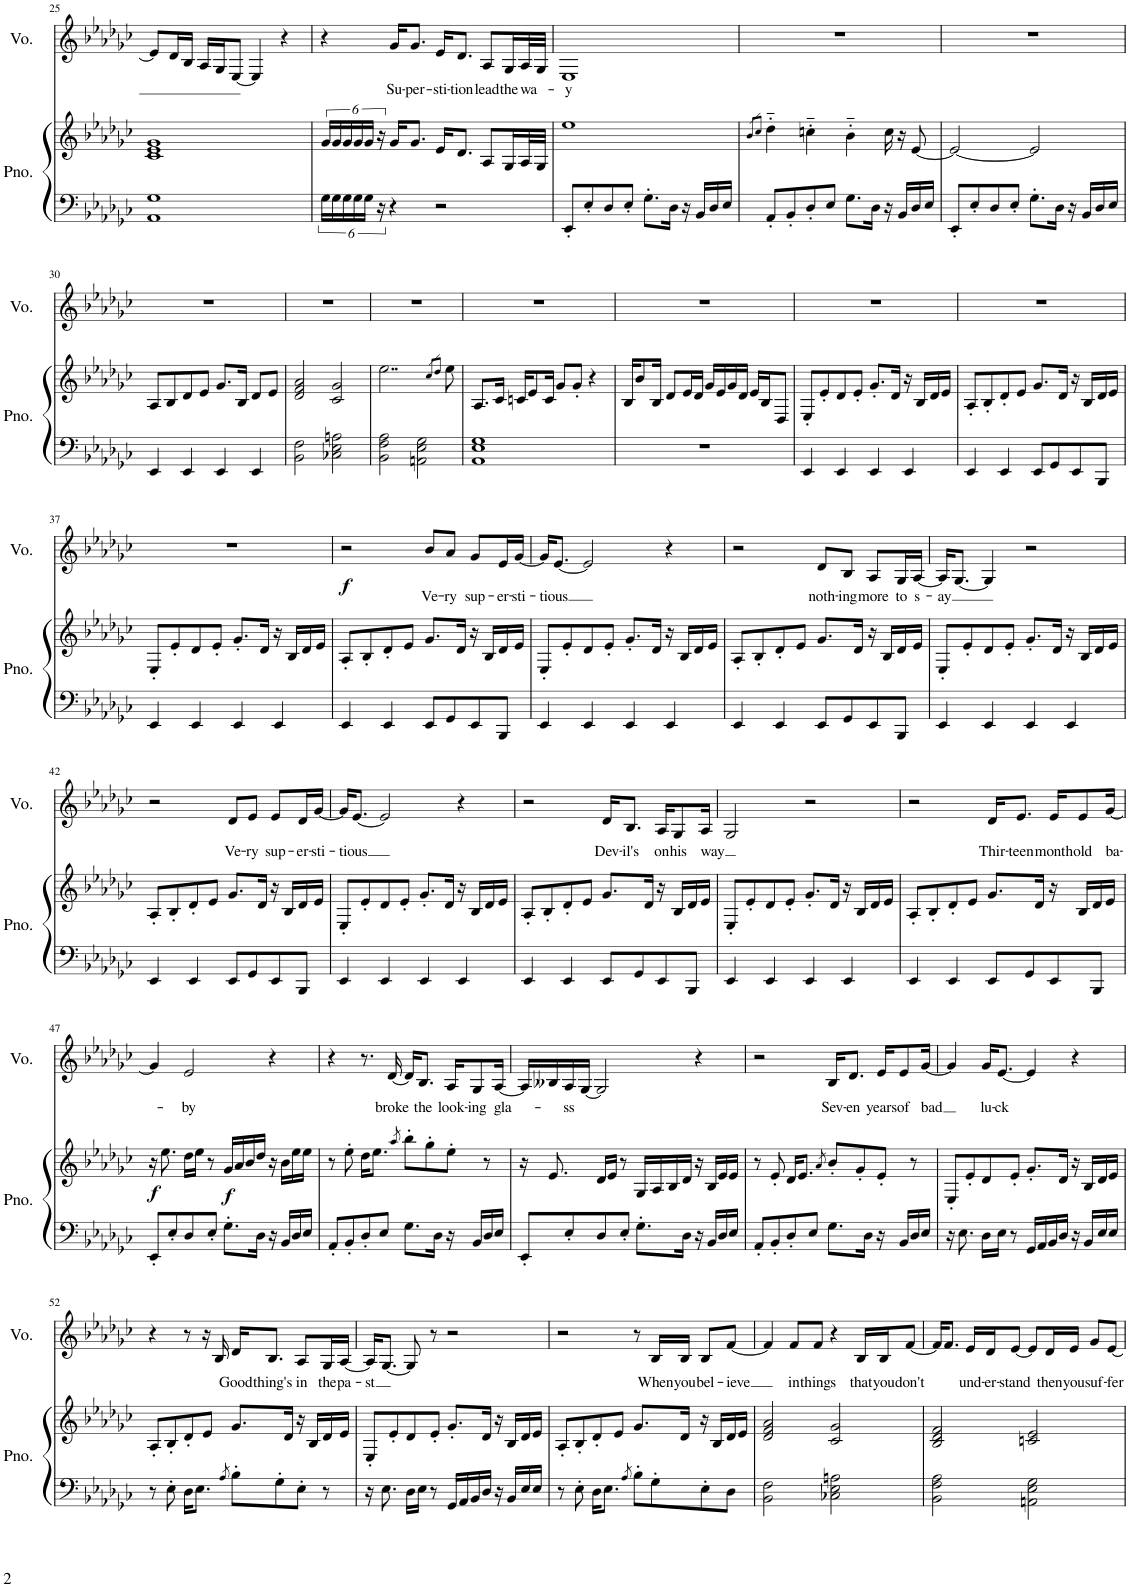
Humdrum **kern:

**kern	**kern	**dynam	**kern	**text	**dynam
*part2	*part2	*part2	*part1	*part1	*part1
*staff3	*staff2	*staff2/3	*staff1	*staff1	*staff1
*I"Piano	*	*	*I"Voice	*	*
*I'Pno.	*	*	*I'Vo.	*	*
!!LO:PB:g=z
*clefF4	*clefG2	*	*clefG2	*	*
*k[b-e-a-d-g-c-]	*k[b-e-a-d-g-c-]	*	*k[b-e-a-d-g-c-]	*	*
*M4/4	*M4/4	*	*M4/4	*	*
=25	=25	=25	=25	=25	=25
1AA- 1G-	1c- 1e- 1g-	.	8e-/L]	.	.
.	.	.	16d-/L	.	.
.	.	.	16B-/JJ	.	.
.	.	.	16A-/LL	.	.
.	.	.	16G-/J	.	.
.	.	.	[8E-/J	.	.
.	.	.	4E-/]	.	.
.	.	.	4r	.	.
=26	=26	=26	=26	=26	=26
24G-\LL	24g-/LL	.	4r	.	.
24G-\	24g-/	.	.	.	.
24G-\	24g-/	.	.	.	.
24G-\	24g-/	.	.	.	.
24G-\JJ	24g-/JJ	.	.	.	.
24r	24r	.	.	.	.
!	!	!	!	!LO:LY:b	!
4r	16g-/KL	.	16g-/KL	Su-	.
!	!	!	!	!LO:LY:b	!
.	8.g-/J	.	8.g-/J	-per-	.
!	!	!	!	!LO:LY:b	!
2r	16e-/KL	.	16e-/KL	-sti-	.
!	!	!	!	!LO:LY:b	!
.	8.d-/J	.	8.d-/J	-tion	.
!	!	!	!	!LO:LY:b	!
.	8A-/L	.	8A-/L	lead	.
!	!	!	!	!LO:LY:b	!
.	16G-/L	.	16G-/L	the	.
!	!	!	!	!LO:LY:b	!
.	32A-/L	.	32A-/L	wa-	.
.	32G-/JJJ	.	32G-/JJJ	.	.
=27	=27	=27	=27	=27	=27
!	!	!	!	!LO:LY:b	!
8EE-'/L	1ee-	.	1E-	-y	.
8E-'/	.	.	.	.	.
8D-/	.	.	.	.	.
8E-'/J	.	.	.	.	.
8.G-'\L	.	.	.	.	.
16D-\Jk	.	.	.	.	.
16r	.	.	.	.	.
16BB-/LL	.	.	.	.	.
16D-/	.	.	.	.	.
16E-/JJ	.	.	.	.	.
=28	=28	=28	=28	=28	=28
.	8qb-/L	.	.	.	.
.	8qcc-/J	.	.	.	.
8AA-'/L	4dd-'~\	.	1r	.	.
8BB-'/	.	.	.	.	.
8D-'/	4ccn'~\	.	.	.	.
8E-/J	.	.	.	.	.
8.G-\L	4b-'~\	.	.	.	.
16D-\Jk	.	.	.	.	.
16r	16cc\	.	.	.	.
16BB-/LL	16r	.	.	.	.
16D-/	[8e-/	.	.	.	.
16E-/JJ	.	.	.	.	.
=29	=29	=29	=29	=29	=29
8EE-'/L	2e-/_	.	1r	.	.
8E-'/	.	.	.	.	.
8D-/	.	.	.	.	.
8E-'/J	.	.	.	.	.
8.G-'\L	2e-/]	.	.	.	.
16D-\Jk	.	.	.	.	.
16r	.	.	.	.	.
16BB-/LL	.	.	.	.	.
16D-/	.	.	.	.	.
16E-/JJ	.	.	.	.	.
!!LO:LB:g=z
=30	=30	=30	=30	=30	=30
4EE-/	8A-/L	.	1r	.	.
.	8B-/	.	.	.	.
4EE-/	8d-/	.	.	.	.
.	8e-/J	.	.	.	.
4EE-/	8.g-/L	.	.	.	.
.	16B-/Jk	.	.	.	.
4EE-/	8d-/L	.	.	.	.
.	8e-/J	.	.	.	.
=31	=31	=31	=31	=31	=31
2BB-\ 2F\	2d-/ 2f/ 2a-/	.	1r	.	.
2C-X\ 2E-\ 2An\	2c-/ 2g-/	.	.	.	.
=32	=32	=32	=32	=32	=32
2BB-\ 2F\ 2A-\	2..ee-\	.	1r	.	.
2AAn\ 2E-\ 2G-\	.	.	.	.	.
.	8qcc-/L	.	.	.	.
.	8qdd-/J	.	.	.	.
.	8ee-\	.	.	.	.
=33	=33	=33	=33	=33	=33
1AA- 1E- 1G-	8.A-/L	.	1r	.	.
.	16c-/Jk	.	.	.	.
.	16cn/KL	.	.	.	.
.	8e-/	.	.	.	.
.	16c/Jk	.	.	.	.
.	8g-/L	.	.	.	.
.	8g-'/J	.	.	.	.
.	4r	.	.	.	.
=34	=34	=34	=34	=34	=34
1r	16B-/KL	.	1r	.	.
.	8b-/	.	.	.	.
.	16B-/Jk	.	.	.	.
.	8d-/L	.	.	.	.
.	16e-/L	.	.	.	.
.	16d-/JJ	.	.	.	.
.	16g-/LL	.	.	.	.
.	16e-/	.	.	.	.
.	16g-/	.	.	.	.
.	16d-/JJ	.	.	.	.
.	16e-/LL	.	.	.	.
.	16B-/J	.	.	.	.
.	8D-/J	.	.	.	.
=35	=35	=35	=35	=35	=35
4EE-/	8E-'/L	.	1r	.	.
.	8e-'/	.	.	.	.
4EE-/	8d-/	.	.	.	.
.	8e-'/J	.	.	.	.
4EE-/	8.g-'/L	.	.	.	.
.	16d-/Jk	.	.	.	.
4EE-/	16r	.	.	.	.
.	16B-/LL	.	.	.	.
.	16d-/	.	.	.	.
.	16e-/JJ	.	.	.	.
=36	=36	=36	=36	=36	=36
4EE-/	8A-'/L	.	1r	.	.
.	8B-'/	.	.	.	.
4EE-/	8d-'/	.	.	.	.
.	8e-/J	.	.	.	.
8EE-/L	8.g-/L	.	.	.	.
8GG-/	.	.	.	.	.
.	16d-/Jk	.	.	.	.
8EE-/	16r	.	.	.	.
.	16B-/LL	.	.	.	.
8BBB-/J	16d-/	.	.	.	.
.	16e-/JJ	.	.	.	.
!!LO:LB:g=z
=37	=37	=37	=37	=37	=37
4EE-/	8E-'/L	.	1r	.	.
.	8e-'/	.	.	.	.
4EE-/	8d-/	.	.	.	.
.	8e-'/J	.	.	.	.
4EE-/	8.g-'/L	.	.	.	.
.	16d-/Jk	.	.	.	.
4EE-/	16r	.	.	.	.
.	16B-/LL	.	.	.	.
.	16d-/	.	.	.	.
.	16e-/JJ	.	.	.	.
=38	=38	=38	=38	=38	=38
!	!	!	!	!	!LO:DY:b
4EE-/	8A-'/L	.	2r	.	f
.	8B-'/	.	.	.	.
4EE-/	8d-'/	.	.	.	.
.	8e-/J	.	.	.	.
!	!	!	!	!LO:LY:b	!
8EE-/L	8.g-/L	.	8b-/L	Ve-	.
!	!	!	!	!LO:LY:b	!
8GG-/	.	.	8a-/J	-ry	.
.	16d-/Jk	.	.	.	.
!	!	!	!	!LO:LY:b	!
8EE-/	16r	.	8g-/L	sup-	.
.	16B-/LL	.	.	.	.
!	!	!	!	!LO:LY:b	!
8BBB-/J	16d-/	.	16e-/L	-er-	.
!	!	!	!	!LO:LY:b	!
.	16e-/JJ	.	[16g-/JJ	-sti-	.
=39	=39	=39	=39	=39	=39
!	!	!	!	!LO:LY:b	!
4EE-/	8E-'/L	.	16g-/KL]	-tious	.
.	.	.	[8.e-/J	.	.
.	8e-'/	.	.	.	.
4EE-/	8d-/	.	2e-/]	.	.
.	8e-'/J	.	.	.	.
4EE-/	8.g-'/L	.	.	.	.
.	16d-/Jk	.	.	.	.
4EE-/	16r	.	4r	.	.
.	16B-/LL	.	.	.	.
.	16d-/	.	.	.	.
.	16e-/JJ	.	.	.	.
=40	=40	=40	=40	=40	=40
4EE-/	8A-'/L	.	2r	.	.
.	8B-'/	.	.	.	.
4EE-/	8d-'/	.	.	.	.
.	8e-/J	.	.	.	.
!	!	!	!	!LO:LY:b	!
8EE-/L	8.g-/L	.	8d-/L	noth-	.
!	!	!	!	!LO:LY:b	!
8GG-/	.	.	8B-/J	-ing	.
.	16d-/Jk	.	.	.	.
!	!	!	!	!LO:LY:b	!
8EE-/	16r	.	8A-/L	more	.
.	16B-/LL	.	.	.	.
!	!	!	!	!LO:LY:b	!
8BBB-/J	16d-/	.	16G-/L	to	.
!	!	!	!	!LO:LY:b	!
.	16e-/JJ	.	[16A-/JJ	s-	.
=41	=41	=41	=41	=41	=41
!	!	!	!	!LO:LY:b	!
4EE-/	8E-'/L	.	16A-/KL]	-ay	.
.	.	.	[8.G-/J	.	.
.	8e-'/	.	.	.	.
4EE-/	8d-/	.	4G-/]	.	.
.	8e-'/J	.	.	.	.
4EE-/	8.g-'/L	.	2r	.	.
.	16d-/Jk	.	.	.	.
4EE-/	16r	.	.	.	.
.	16B-/LL	.	.	.	.
.	16d-/	.	.	.	.
.	16e-/JJ	.	.	.	.
!!LO:LB:g=z
=42	=42	=42	=42	=42	=42
4EE-/	8A-'/L	.	2r	.	.
.	8B-'/	.	.	.	.
4EE-/	8d-'/	.	.	.	.
.	8e-/J	.	.	.	.
!	!	!	!	!LO:LY:b	!
8EE-/L	8.g-/L	.	8d-/L	Ve-	.
!	!	!	!	!LO:LY:b	!
8GG-/	.	.	8e-/J	-ry	.
.	16d-/Jk	.	.	.	.
!	!	!	!	!LO:LY:b	!
8EE-/	16r	.	8e-/L	sup-	.
.	16B-/LL	.	.	.	.
!	!	!	!	!LO:LY:b	!
8BBB-/J	16d-/	.	16d-/L	-er-	.
!	!	!	!	!LO:LY:b	!
.	16e-/JJ	.	[16g-/JJ	-sti-	.
=43	=43	=43	=43	=43	=43
!	!	!	!	!LO:LY:b	!
4EE-/	8E-'/L	.	16g-/KL]	-tious	.
.	.	.	[8.e-/J	.	.
.	8e-'/	.	.	.	.
4EE-/	8d-/	.	2e-/]	.	.
.	8e-'/J	.	.	.	.
4EE-/	8.g-'/L	.	.	.	.
.	16d-/Jk	.	.	.	.
4EE-/	16r	.	4r	.	.
.	16B-/LL	.	.	.	.
.	16d-/	.	.	.	.
.	16e-/JJ	.	.	.	.
=44	=44	=44	=44	=44	=44
4EE-/	8A-'/L	.	2r	.	.
.	8B-'/	.	.	.	.
4EE-/	8d-'/	.	.	.	.
.	8e-/J	.	.	.	.
!	!	!	!	!LO:LY:b	!
8EE-/L	8.g-/L	.	16d-/KL	Dev-	.
!	!	!	!	!LO:LY:b	!
.	.	.	8.B-/J	-il's	.
8GG-/	.	.	.	.	.
.	16d-/Jk	.	.	.	.
!	!	!	!	!LO:LY:b	!
8EE-/	16r	.	16A-/KL	on	.
!	!	!	!	!LO:LY:b	!
.	16B-/LL	.	8G-/	his	.
8BBB-/J	16d-/	.	.	.	.
!	!	!	!	!LO:LY:b	!
.	16e-/JJ	.	16A-/Jk	way	.
=45	=45	=45	=45	=45	=45
4EE-/	8E-'/L	.	2G-/	.	.
.	8e-'/	.	.	.	.
4EE-/	8d-/	.	.	.	.
.	8e-'/J	.	.	.	.
4EE-/	8.g-'/L	.	2r	.	.
.	16d-/Jk	.	.	.	.
4EE-/	16r	.	.	.	.
.	16B-/LL	.	.	.	.
.	16d-/	.	.	.	.
.	16e-/JJ	.	.	.	.
=46	=46	=46	=46	=46	=46
4EE-/	8A-'/L	.	2r	.	.
.	8B-'/	.	.	.	.
4EE-/	8d-'/	.	.	.	.
.	8e-/J	.	.	.	.
!	!	!	!	!LO:LY:b	!
8EE-/L	8.g-/L	.	16d-/KL	Thir-	.
!	!	!	!	!LO:LY:b	!
.	.	.	8.e-/J	-teen	.
8GG-/	.	.	.	.	.
.	16d-/Jk	.	.	.	.
!	!	!	!	!LO:LY:b	!
8EE-/	16r	.	16e-/KL	month	.
!	!	!	!	!LO:LY:b	!
.	16B-/LL	.	8e-/	old	.
8BBB-/J	16d-/	.	.	.	.
!	!	!	!	!LO:LY:b	!
.	16e-/JJ	.	[16g-/Jk	ba-	.
!!LO:LB:g=z
=47	=47	=47	=47	=47	=47
!	!	!LO:DY:b	!	!	!
8EE-'/L	16r	f	4g-/]	.	.
.	8.ee-\	.	.	.	.
8E-'/	.	.	.	.	.
!	!	!	!	!LO:LY:b	!
8D-/	16dd-\LL	.	2e-/	-by	.
.	16ee-\JJ	.	.	.	.
8E-'/J	8r	.	.	.	.
!	!	!LO:DY:b	!	!	!
8.G-'\L	16g-/LL	f	.	.	.
.	16a-/	.	.	.	.
.	16b-/	.	.	.	.
16D-\Jk	16dd-/JJ	.	.	.	.
16r	16r	.	4r	.	.
16BB-/LL	16b-\LL	.	.	.	.
16D-/	16ee-\	.	.	.	.
16E-/JJ	16ee-\JJ	.	.	.	.
=48	=48	=48	=48	=48	=48
8AA-'/L	8r	.	4r	.	.
8BB-'/	8ee-'\	.	.	.	.
8D-'/	16dd-\KL	.	8.r	.	.
.	8.ee-\J	.	.	.	.
8E-/J	.	.	.	.	.
!	!	!	!	!LO:LY:b	!
.	.	.	[16d-/	broke	.
.	8qaa-/	.	.	.	.
8.G-\L	8bb-'\L	.	16d-/KL]	.	.
!	!	!	!	!LO:LY:b	!
.	.	.	8.B-/J	the	.
.	8gg-'\	.	.	.	.
16D-\Jk	.	.	.	.	.
!	!	!	!	!LO:LY:b	!
16r	8ee-'\J	.	16A-/KL	look-	.
!	!	!	!	!LO:LY:b	!
16BB-/LL	.	.	8G-/	-ing	.
16D-/	8r	.	.	.	.
!	!	!	!	!LO:LY:b	!
16E-/JJ	.	.	[16A-/Jk	gla-	.
=49	=49	=49	=49	=49	=49
8EE-'/L	16r	.	16A-/LL]	.	.
.	8.e-/	.	16B--X/	.	.
!	!	!	!	!LO:LY:b	!
8E-'/	.	.	16A-/	-ss	.
.	.	.	[16G-/JJ	.	.
8D-/	16d-/LL	.	2G-/]	.	.
.	16e-/JJ	.	.	.	.
8E-'/J	8r	.	.	.	.
8.G-'\L	16G-/LL	.	.	.	.
.	16A-/	.	.	.	.
.	16B-/	.	.	.	.
16D-\Jk	16d-/JJ	.	.	.	.
16r	16r	.	4r	.	.
16BB-/LL	16B-/LL	.	.	.	.
16D-/	16e-/	.	.	.	.
16E-/JJ	16e-/JJ	.	.	.	.
=50	=50	=50	=50	=50	=50
8AA-'/L	8r	.	2r	.	.
8BB-'/	8e-'/	.	.	.	.
8D-'/	16d-/KL	.	.	.	.
.	8.e-/J	.	.	.	.
8E-/J	.	.	.	.	.
.	8qa-/	.	.	.	.
!	!	!	!	!LO:LY:b	!
8.G-\L	8b-'/L	.	16B-/KL	Sev-	.
!	!	!	!	!LO:LY:b	!
.	.	.	8.d-/J	-en	.
.	8g-'/	.	.	.	.
16D-\Jk	.	.	.	.	.
!	!	!	!	!LO:LY:b	!
16r	8e-'/J	.	16e-/KL	years	.
!	!	!	!	!LO:LY:b	!
16BB-/LL	.	.	8e-/	of	.
16D-/	8r	.	.	.	.
!	!	!	!	!LO:LY:b	!
16E-/JJ	.	.	[16g-/Jk	bad	.
=51	=51	=51	=51	=51	=51
16r	8E-'/L	.	4g-/]	.	.
8.E-\	.	.	.	.	.
.	8e-'/	.	.	.	.
!	!	!	!	!LO:LY:b	!
16D-\LL	8d-/	.	16g-/KL	lu-	.
!	!	!	!	!LO:LY:b	!
16E-\JJ	.	.	[8.e-/J	-ck	.
8r	8e-'/J	.	.	.	.
16GG-/LL	8.g-'/L	.	4e-/]	.	.
16AA-/	.	.	.	.	.
16BB-/	.	.	.	.	.
16D-/JJ	16d-/Jk	.	.	.	.
16r	16r	.	4r	.	.
16BB-/LL	16B-/LL	.	.	.	.
16E-/	16d-/	.	.	.	.
16E-/JJ	16e-/JJ	.	.	.	.
!!LO:LB:g=z
=52	=52	=52	=52	=52	=52
8r	8A-'/L	.	4r	.	.
8E-'\	8B-'/	.	.	.	.
16D-\KL	8d-'/	.	8r	.	.
8.E-\J	.	.	.	.	.
.	8e-/J	.	16r	.	.
.	.	.	16B-/	.	.
8qA-/	.	.	.	.	.
!	!	!	!	!LO:LY:b	!
8B-'\L	8.g-/L	.	16d-/KL	Good	.
!	!	!	!	!LO:LY:b	!
.	.	.	8.B-/J	thing's	.
8G-'\	.	.	.	.	.
.	16d-/Jk	.	.	.	.
!	!	!	!	!LO:LY:b	!
8E-'\J	16r	.	8A-/L	in	.
.	16B-/LL	.	.	.	.
!	!	!	!	!LO:LY:b	!
8r	16d-/	.	16G-/L	the	.
!	!	!	!	!LO:LY:b	!
.	16e-/JJ	.	[16A-/JJ	pa-	.
=53	=53	=53	=53	=53	=53
!	!	!	!	!LO:LY:b	!
16r	8E-'/L	.	16A-/KL]	-st	.
8.E-\	.	.	[8.G-/J	.	.
.	8e-'/	.	.	.	.
16D-\LL	8d-/	.	8G-/]	.	.
16E-\JJ	.	.	.	.	.
8r	8e-'/J	.	8r	.	.
16GG-/LL	8.g-'/L	.	2r	.	.
16AA-/	.	.	.	.	.
16BB-/	.	.	.	.	.
16D-/JJ	16d-/Jk	.	.	.	.
16r	16r	.	.	.	.
16BB-/LL	16B-/LL	.	.	.	.
16E-/	16d-/	.	.	.	.
16E-/JJ	16e-/JJ	.	.	.	.
=54	=54	=54	=54	=54	=54
8r	8A-'/L	.	2r	.	.
8E-'\	8B-'/	.	.	.	.
16D-\KL	8d-'/	.	.	.	.
8.E-\J	.	.	.	.	.
.	8e-/J	.	.	.	.
8qA-/	.	.	.	.	.
8B-'\L	8.g-/L	.	8r	.	.
!	!	!	!	!LO:LY:b	!
8G-'\	.	.	16B-/LL	When	.
!	!	!	!	!LO:LY:b	!
.	16d-/Jk	.	16B-/JJ	you	.
!	!	!	!	!LO:LY:b	!
8E-'\	16r	.	8B-/L	bel-	.
.	16B-/LL	.	.	.	.
!	!	!	!	!LO:LY:b	!
8D-\J	16d-/	.	[8f/J	-ieve	.
.	16e-/JJ	.	.	.	.
=55	=55	=55	=55	=55	=55
2BB-\ 2F\	2d-/ 2f/ 2a-/	.	4f/]	.	.
!	!	!	!	!LO:LY:b	!
.	.	.	8f/L	in	.
!	!	!	!	!LO:LY:b	!
.	.	.	8f/J	things	.
2C-X\ 2E-\ 2An\	2c-/ 2g-/	.	4r	.	.
!	!	!	!	!LO:LY:b	!
.	.	.	16B-/LL	that	.
!	!	!	!	!LO:LY:b	!
.	.	.	16B-/J	you	.
!	!	!	!	!LO:LY:b	!
.	.	.	[8f/J	don't	.
=56	=56	=56	=56	=56	=56
2BB-\ 2F\ 2A-\	2B-/ 2d-/ 2f/	.	16f/KL]	.	.
.	.	.	8.f/J	.	.
!	!	!	!	!LO:LY:b	!
.	.	.	16e-/LL	-und-	.
!	!	!	!	!LO:LY:b	!
.	.	.	16d-/J	-er-	.
!	!	!	!	!LO:LY:b	!
.	.	.	[8e-/J	-stand	.
2AAn\ 2E-\ 2G-\	2cn/ 2e-/	.	8e-/L]	.	.
!	!	!	!	!LO:LY:b	!
.	.	.	16d-/L	then	.
!	!	!	!	!LO:LY:b	!
.	.	.	16e-/JJ	you	.
!	!	!	!	!LO:LY:b	!
.	.	.	8g-/L	suf-	.
!	!	!	!	!LO:LY:b	!
.	.	.	[8e-/J	-fer	.
=	=	=	=	=	=
*-	*-	*-	*-	*-	*-
